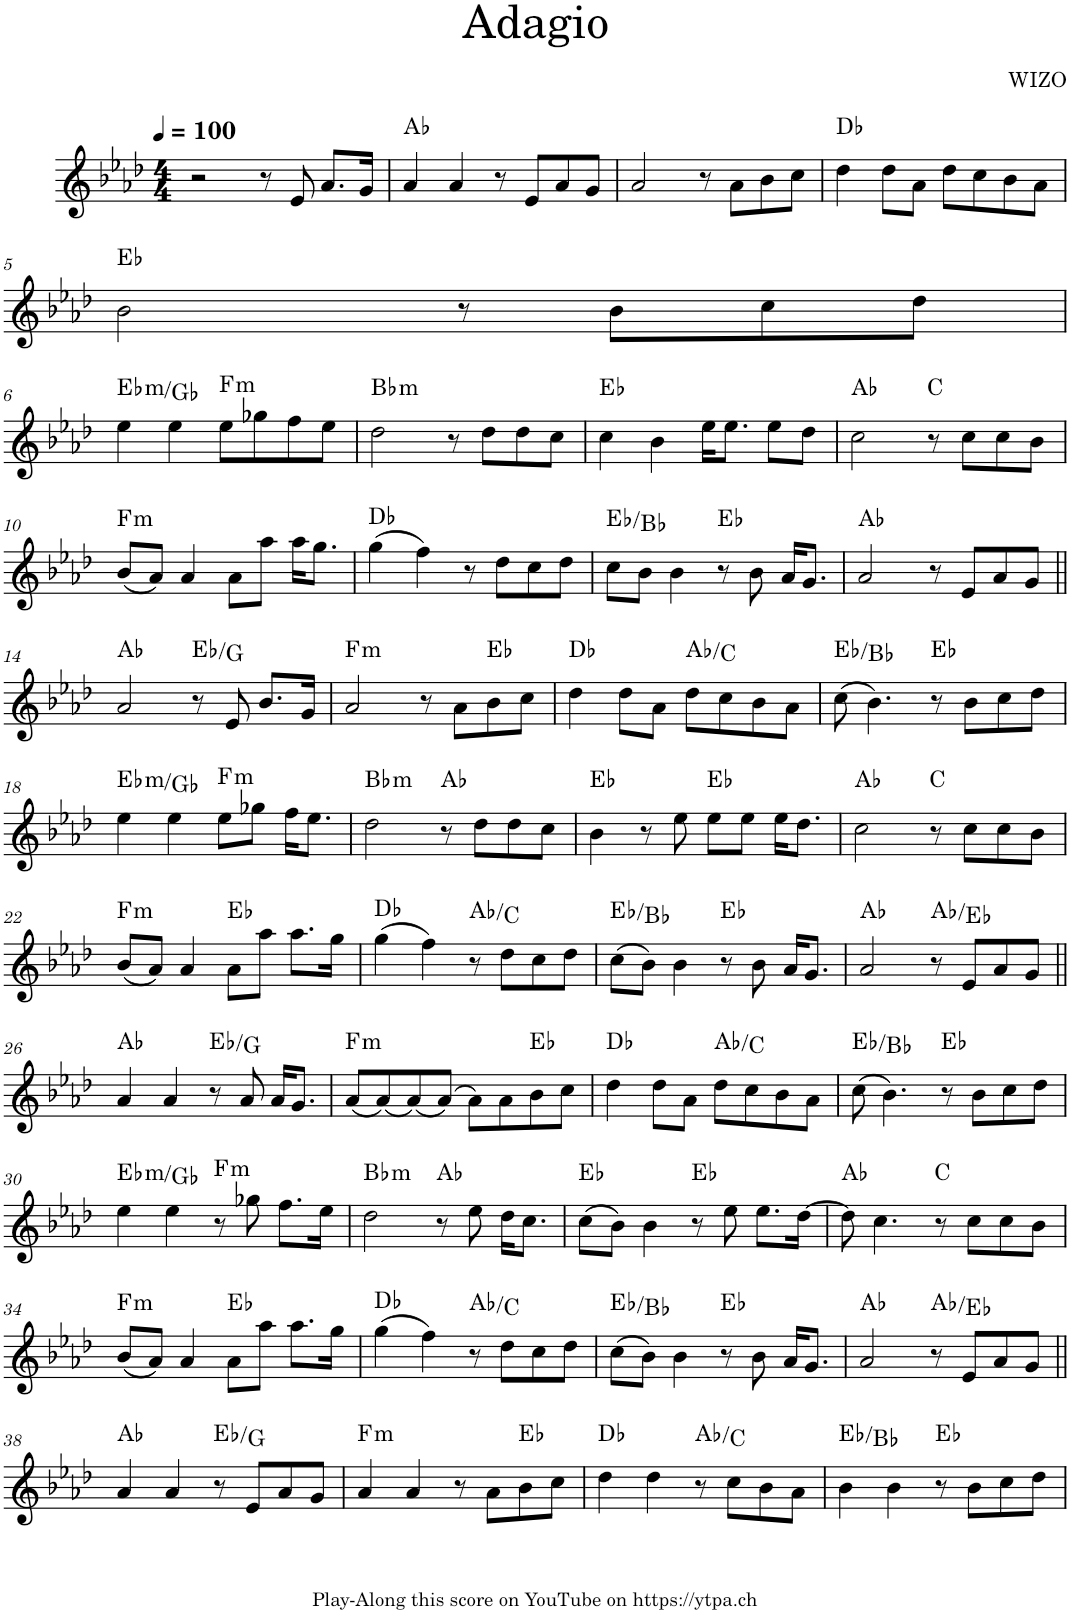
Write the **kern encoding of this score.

**kern	**harte
*part1	*part1
*staff1	*
*I"Piano	*
*I'Pno.	*
*clefG2	*
*k[b-e-a-d-]	*
*M4/4	*
*MM100	*
=1	=1
2r	.
8r	.
8e-/	.
8.a-/L	.
16g/Jk	.
=2	=2
4a-/	Ab:maj
4a-/	.
8r	.
8e-/L	.
8a-/	.
8g/J	.
=3	=3
2a-/	.
8r	.
8a-\L	.
8b-\	.
8cc\J	.
=4	=4
4dd-\	Db:maj
8dd-\L	.
8a-\J	.
8dd-\L	.
8cc\	.
8b-\	.
8a-\J	.
!!LO:LB:g=z
=5	=5
2b-\	Eb:maj
8r	.
8b-\L	.
8cc\	.
8dd-\J	.
!!LO:LB:g=z
=6	=6
!	!LO:H:kt=m
4ee-\	Eb:min/b3
4ee-\	.
!	!LO:H:kt=m
8ee-\L	F:min
8gg-X\	.
8ff\	.
8ee-\J	.
=7	=7
!	!LO:H:kt=m
2dd-\	Bb:min
8r	.
8dd-\L	.
8dd-\	.
8cc\J	.
=8	=8
4cc\	Eb:maj
4b-\	.
16ee-\KL	.
8.ee-\J	.
8ee-\L	.
8dd-\J	.
=9	=9
2cc\	Ab:maj
8r	C:maj
8cc\L	.
8cc\	.
8b-\J	.
!!LO:LB:g=z
=10	=10
!	!LO:H:kt=m
(8b-/L	F:min
8a-/J)	.
4a-/	.
8a-\L	.
8aa-\J	.
16aa-\KL	.
8.gg\J	.
=11	=11
(4gg\	Db:maj
4ff\)	.
8r	.
8dd-\L	.
8cc\	.
8dd-\J	.
=12	=12
8cc\L	Eb:maj/5
8b-\J	.
4b-\	.
8r	Eb:maj
8b-\	.
16a-/KL	.
8.g/J	.
=13	=13
2a-/	Ab:maj
8r	.
8e-/L	.
8a-/	.
8g/J	.
!!LO:LB:g=z
=14||	=14||
2a-/	Ab:maj
8r	Eb:maj/3
8e-/	.
8.b-/L	.
16g/Jk	.
=15	=15
!	!LO:H:kt=m
2a-/	F:min
8r	.
8a-\L	.
8b-\	Eb:maj
8cc\J	.
=16	=16
4dd-\	Db:maj
8dd-\L	.
8a-\J	.
8dd-\L	Ab:maj/3
8cc\	.
8b-\	.
8a-\J	.
=17	=17
(8cc\	Eb:maj/5
4.b-\)	.
8r	Eb:maj
8b-\L	.
8cc\	.
8dd-\J	.
!!LO:LB:g=z
=18	=18
!	!LO:H:kt=m
4ee-\	Eb:min/b3
4ee-\	.
!	!LO:H:kt=m
8ee-\L	F:min
8gg-X\J	.
16ff\KL	.
8.ee-\J	.
=19	=19
!	!LO:H:kt=m
2dd-\	Bb:min
8r	Ab:maj
8dd-\L	.
8dd-\	.
8cc\J	.
=20	=20
4b-\	Eb:maj
8r	.
8ee-\	.
8ee-\L	Eb:maj
8ee-\J	.
16ee-\KL	.
8.dd-\J	.
=21	=21
2cc\	Ab:maj
8r	C:maj
8cc\L	.
8cc\	.
8b-\J	.
!!LO:LB:g=z
=22	=22
!	!LO:H:kt=m
(8b-/L	F:min
8a-/J)	.
4a-/	.
8a-\L	Eb:maj
8aa-\J	.
8.aa-\L	.
16gg\Jk	.
=23	=23
(4gg\	Db:maj
4ff\)	.
8r	Ab:maj/3
8dd-\L	.
8cc\	.
8dd-\J	.
=24	=24
(8cc\L	Eb:maj/5
8b-\J)	.
4b-\	.
8r	Eb:maj
8b-\	.
16a-/KL	.
8.g/J	.
=25	=25
2a-/	Ab:maj
8r	Ab:maj/5
8e-/L	.
8a-/	.
8g/J	.
!!LO:LB:g=z
=26||	=26||
4a-/	Ab:maj
4a-/	.
8r	Eb:maj/3
8a-/	.
16a-/KL	.
8.g/J	.
=27	=27
!	!LO:H:kt=m
(8a-/L	F:min
(8a-/)	.
(8a-/)	.
(8a-/J)	.
8a-\L)	.
8a-\	.
8b-\	Eb:maj
8cc\J	.
=28	=28
4dd-\	Db:maj
8dd-\L	.
8a-\J	.
8dd-\L	Ab:maj/3
8cc\	.
8b-\	.
8a-\J	.
=29	=29
(8cc\	Eb:maj/5
4.b-\)	.
8r	Eb:maj
8b-\L	.
8cc\	.
8dd-\J	.
!!LO:LB:g=z
=30	=30
!	!LO:H:kt=m
4ee-\	Eb:min/b3
4ee-\	.
!	!LO:H:kt=m
8r	F:min
8gg-X\	.
8.ff\L	.
16ee-\Jk	.
=31	=31
!	!LO:H:kt=m
2dd-\	Bb:min
8r	Ab:maj
8ee-\	.
16dd-\KL	.
8.cc\J	.
=32	=32
(8cc\L	Eb:maj
8b-\J)	.
4b-\	.
8r	Eb:maj
8ee-\	.
8.ee-\L	.
[16dd-\Jk	.
=33	=33
8dd-\]	Ab:maj
4.cc\	.
8r	C:maj
8cc\L	.
8cc\	.
8b-\J	.
!!LO:LB:g=z
=34	=34
!	!LO:H:kt=m
(8b-/L	F:min
8a-/J)	.
4a-/	.
8a-\L	Eb:maj
8aa-\J	.
8.aa-\L	.
16gg\Jk	.
=35	=35
(4gg\	Db:maj
4ff\)	.
8r	Ab:maj/3
8dd-\L	.
8cc\	.
8dd-\J	.
=36	=36
(8cc\L	Eb:maj/5
8b-\J)	.
4b-\	.
8r	Eb:maj
8b-\	.
16a-/KL	.
8.g/J	.
=37	=37
2a-/	Ab:maj
8r	Ab:maj/5
8e-/L	.
8a-/	.
8g/J	.
!!LO:LB:g=z
=38||	=38||
4a-/	Ab:maj
4a-/	.
8r	Eb:maj/3
8e-/L	.
8a-/	.
8g/J	.
=39	=39
!	!LO:H:kt=m
4a-/	F:min
4a-/	.
8r	.
8a-\L	.
8b-\	Eb:maj
8cc\J	.
=40	=40
4dd-\	Db:maj
4dd-\	.
8r	Ab:maj/3
8cc\L	.
8b-\	.
8a-\J	.
=41	=41
4b-\	Eb:maj/5
4b-\	.
8r	Eb:maj
8b-\L	.
8cc\	.
8dd-\J	.
=	=
*-	*-
